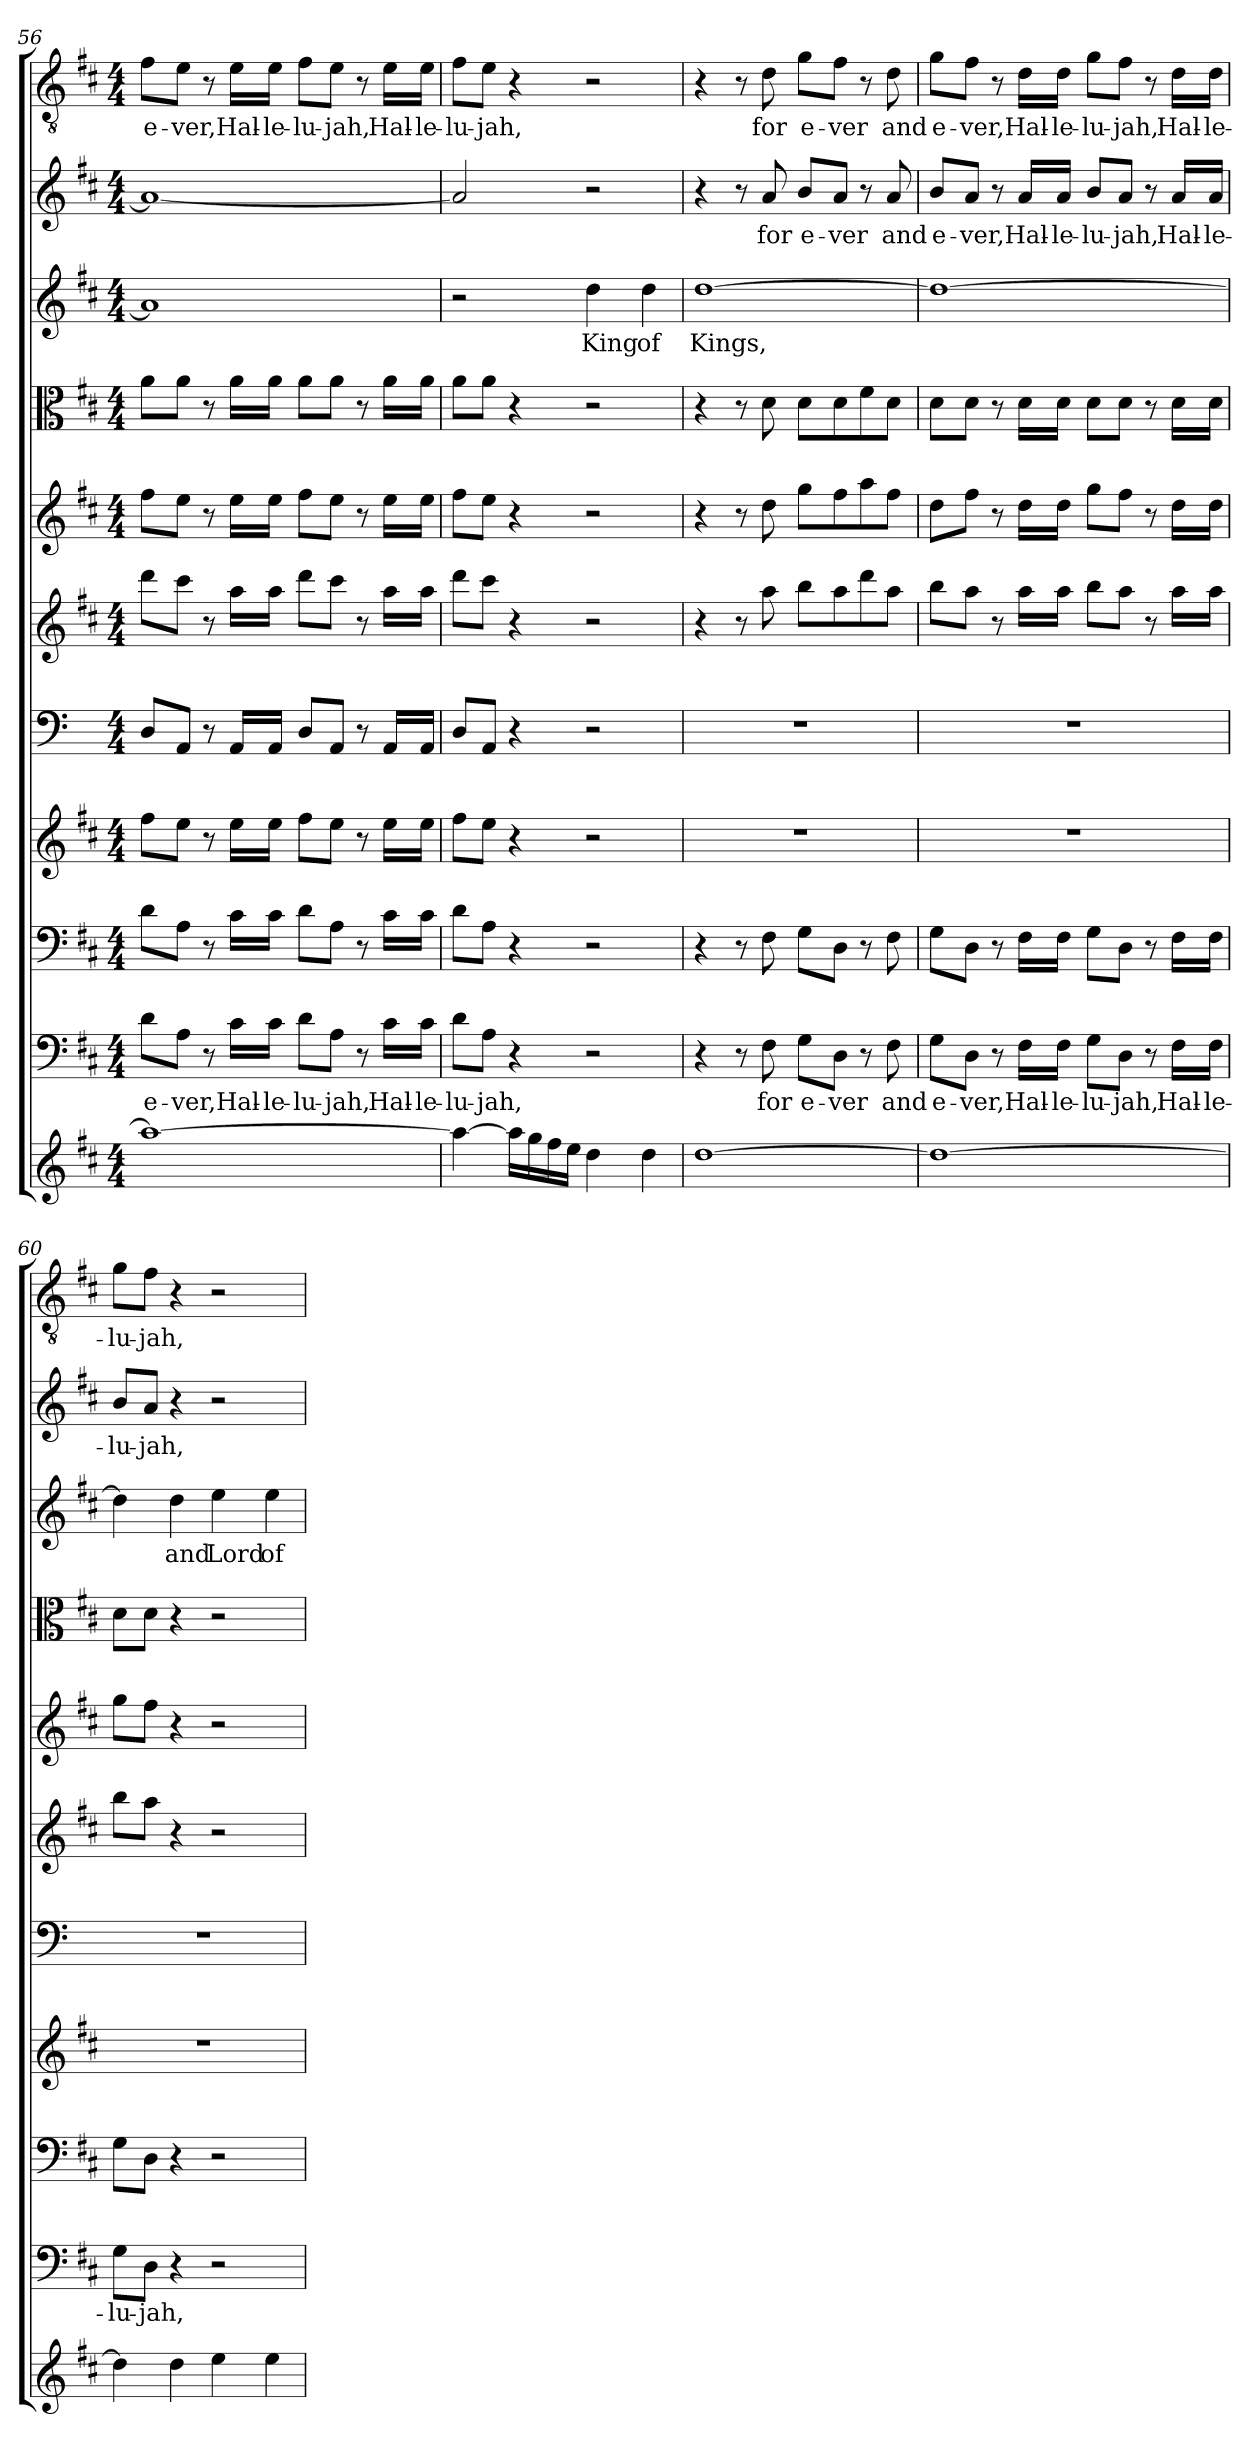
**kern	**kern	**text	**kern	**kern	**kern	**kern	**kern	**kern	**kern	**text	**kern	**text	**kern	**text
*part11	*part10	*part10	*part9	*part8	*part7	*part6	*part5	*part4	*part3	*part3	*part2	*part2	*part1	*part1
*staff11	*staff10	*staff10	*staff9	*staff8	*staff7	*staff6	*staff5	*staff4	*staff3	*staff3	*staff2	*staff2	*staff1	*staff1
*clefG2	*clefF4	*	*clefF4	*clefG2	*clefF4	*clefG2	*clefG2	*clefC3	*clefG2	*	*clefG2	*	*clefGv2	*
*k[f#c#]	*k[f#c#]	*	*k[f#c#]	*k[f#c#]	*k[]	*k[f#c#]	*k[f#c#]	*k[f#c#]	*k[f#c#]	*	*k[f#c#]	*	*k[f#c#]	*
*D:	*D:	*	*D:	*D:	*	*D:	*D:	*D:	*D:	*	*D:	*	*D:	*
*M4/4	*M4/4	*	*M4/4	*M4/4	*M4/4	*M4/4	*M4/4	*M4/4	*M4/4	*	*M4/4	*	*M4/4	*
=56	=56	=56	=56	=56	=56	=56	=56	=56	=56	=56	=56	=56	=56	=56
1aa\_	8d\L	e-	8d\L	8ff#\L	8D/L	8ddd\L	8ff#\L	8a\L	1a/]	.	1a/_	.	8f#\L	e-
.	8A\J	-ver,	8A\J	8ee\J	8AA/J	8ccc#\J	8ee\J	8a\J	.	.	.	.	8e\J	-ver,
.	8r	.	8r	8r	8r	8r	8r	8r	.	.	.	.	8r	.
.	16c#\LL	Hal-	16c#\LL	16ee\LL	16AA/LL	16aa\LL	16ee\LL	16a\LL	.	.	.	.	16e\LL	Hal-
.	16c#\JJ	-le-	16c#\JJ	16ee\JJ	16AA/JJ	16aa\JJ	16ee\JJ	16a\JJ	.	.	.	.	16e\JJ	-le-
.	8d\L	-lu-	8d\L	8ff#\L	8D/L	8ddd\L	8ff#\L	8a\L	.	.	.	.	8f#\L	-lu-
.	8A\J	-jah,	8A\J	8ee\J	8AA/J	8ccc#\J	8ee\J	8a\J	.	.	.	.	8e\J	-jah,
.	8r	.	8r	8r	8r	8r	8r	8r	.	.	.	.	8r	.
.	16c#\LL	Hal-	16c#\LL	16ee\LL	16AA/LL	16aa\LL	16ee\LL	16a\LL	.	.	.	.	16e\LL	Hal-
.	16c#\JJ	-le-	16c#\JJ	16ee\JJ	16AA/JJ	16aa\JJ	16ee\JJ	16a\JJ	.	.	.	.	16e\JJ	-le-
=57	=57	=57	=57	=57	=57	=57	=57	=57	=57	=57	=57	=57	=57	=57
4aa\_	8d\L	-lu-	8d\L	8ff#\L	8D/L	8ddd\L	8ff#\L	8a\L	2r	.	2a/]	.	8f#\L	-lu-
.	8A\J	-jah,	8A\J	8ee\J	8AA/J	8ccc#\J	8ee\J	8a\J	.	.	.	.	8e\J	-jah,
16aa\LL]	4r	.	4r	4r	4r	4r	4r	4r	.	.	.	.	4r	.
16gg\	.	.	.	.	.	.	.	.	.	.	.	.	.	.
16ff#\	.	.	.	.	.	.	.	.	.	.	.	.	.	.
16ee\JJ	.	.	.	.	.	.	.	.	.	.	.	.	.	.
4dd\	2r	.	2r	2r	2r	2r	2r	2r	4dd\	King	2r	.	2r	.
4dd\	.	.	.	.	.	.	.	.	4dd\	of	.	.	.	.
=58	=58	=58	=58	=58	=58	=58	=58	=58	=58	=58	=58	=58	=58	=58
[1dd\	4r	.	4r	1r	1r	4r	4r	4r	[1dd\	Kings,	4r	.	4r	.
.	8r	.	8r	.	.	8r	8r	8r	.	.	8r	.	8r	.
.	8F#\	for	8F#\	.	.	8aa\	8dd\	8d\	.	.	8a/	for	8d\	for
.	8G\L	e-	8G\L	.	.	8bb\L	8gg\L	8d\L	.	.	8b/L	e-	8g\L	e-
.	8D\J	-ver	8D\J	.	.	8aa\	8ff#\	8d\	.	.	8a/J	-ver	8f#\J	-ver
.	8r	.	8r	.	.	8ddd\	8aa\	8f#\	.	.	8r	.	8r	.
.	8F#\	and	8F#\	.	.	8aa\J	8ff#\J	8d\J	.	.	8a/	and	8d\	and
=59	=59	=59	=59	=59	=59	=59	=59	=59	=59	=59	=59	=59	=59	=59
1dd\_	8G\L	e-	8G\L	1r	1r	8bb\L	8dd\L	8d\L	1dd\_	.	8b/L	e-	8g\L	e-
.	8D\J	-ver,	8D\J	.	.	8aa\J	8ff#\J	8d\J	.	.	8a/J	-ver,	8f#\J	-ver,
.	8r	.	8r	.	.	8r	8r	8r	.	.	8r	.	8r	.
.	16F#\LL	Hal-	16F#\LL	.	.	16aa\LL	16dd\LL	16d\LL	.	.	16a/LL	Hal-	16d\LL	Hal-
.	16F#\JJ	-le-	16F#\JJ	.	.	16aa\JJ	16dd\JJ	16d\JJ	.	.	16a/JJ	-le-	16d\JJ	-le-
.	8G\L	-lu-	8G\L	.	.	8bb\L	8gg\L	8d\L	.	.	8b/L	-lu-	8g\L	-lu-
.	8D\J	-jah,	8D\J	.	.	8aa\J	8ff#\J	8d\J	.	.	8a/J	-jah,	8f#\J	-jah,
.	8r	.	8r	.	.	8r	8r	8r	.	.	8r	.	8r	.
.	16F#\LL	Hal-	16F#\LL	.	.	16aa\LL	16dd\LL	16d\LL	.	.	16a/LL	Hal-	16d\LL	Hal-
.	16F#\JJ	-le-	16F#\JJ	.	.	16aa\JJ	16dd\JJ	16d\JJ	.	.	16a/JJ	-le-	16d\JJ	-le-
=60	=60	=60	=60	=60	=60	=60	=60	=60	=60	=60	=60	=60	=60	=60
4dd\]	8G\L	-lu-	8G\L	1r	1r	8bb\L	8gg\L	8d\L	4dd\]	.	8b/L	-lu-	8g\L	-lu-
.	8D\J	-jah,	8D\J	.	.	8aa\J	8ff#\J	8d\J	.	.	8a/J	-jah,	8f#\J	-jah,
4dd\	4r	.	4r	.	.	4r	4r	4r	4dd\	and	4r	.	4r	.
4ee\	2r	.	2r	.	.	2r	2r	2r	4ee\	Lord	2r	.	2r	.
4ee\	.	.	.	.	.	.	.	.	4ee\	of	.	.	.	.
=	=	=	=	=	=	=	=	=	=	=	=	=	=	=
*-	*-	*-	*-	*-	*-	*-	*-	*-	*-	*-	*-	*-	*-	*-
